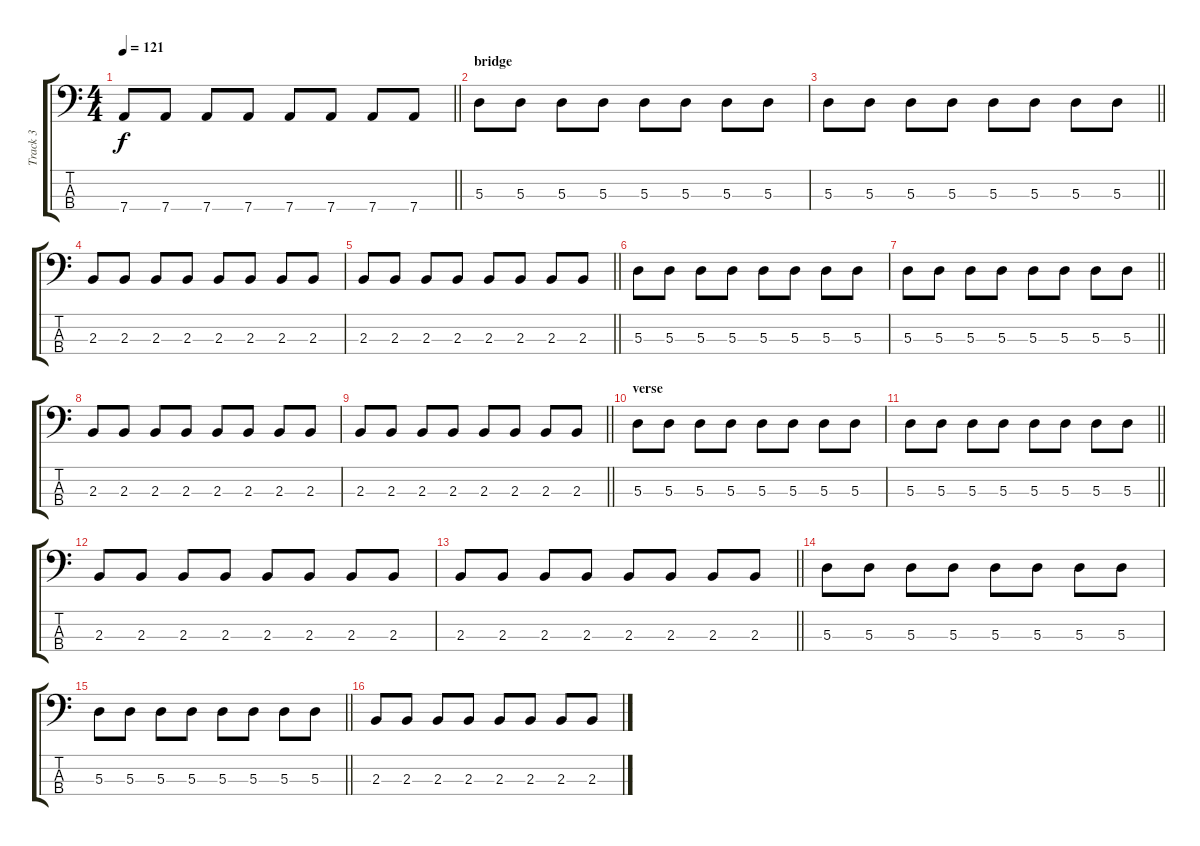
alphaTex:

\track ("Track 3" "Track 3") {instrument electricbassfinger}
\staff {score tabs}
\tuning (G2 D2 A1 D1) {hide}
\ts (4 4)
\tempo 121
\clef f4
\barLineRight lightlight
\ks c
7.4.8{dy f} 7.4.8 7.4.8 7.4.8 7.4.8 7.4.8 7.4.8 7.4.8 |
\section ("" "bridge")
5.3.8 5.3.8 5.3.8 5.3.8 5.3.8 5.3.8 5.3.8 5.3.8 |
\barLineRight lightlight
5.3.8 5.3.8 5.3.8 5.3.8 5.3.8 5.3.8 5.3.8 5.3.8 |
2.3.8 2.3.8 2.3.8 2.3.8 2.3.8 2.3.8 2.3.8 2.3.8 |
\barLineRight lightlight
2.3.8 2.3.8 2.3.8 2.3.8 2.3.8 2.3.8 2.3.8 2.3.8 |
5.3.8 5.3.8 5.3.8 5.3.8 5.3.8 5.3.8 5.3.8 5.3.8 |
\barLineRight lightlight
5.3.8 5.3.8 5.3.8 5.3.8 5.3.8 5.3.8 5.3.8 5.3.8 |
2.3.8 2.3.8 2.3.8 2.3.8 2.3.8 2.3.8 2.3.8 2.3.8 |
\barLineRight lightlight
2.3.8 2.3.8 2.3.8 2.3.8 2.3.8 2.3.8 2.3.8 2.3.8 |
\section ("" "verse")
5.3.8 5.3.8 5.3.8 5.3.8 5.3.8 5.3.8 5.3.8 5.3.8 |
\barLineRight lightlight
5.3.8 5.3.8 5.3.8 5.3.8 5.3.8 5.3.8 5.3.8 5.3.8 |
2.3.8 2.3.8 2.3.8 2.3.8 2.3.8 2.3.8 2.3.8 2.3.8 |
\barLineRight lightlight
2.3.8 2.3.8 2.3.8 2.3.8 2.3.8 2.3.8 2.3.8 2.3.8 |
5.3.8 5.3.8 5.3.8 5.3.8 5.3.8 5.3.8 5.3.8 5.3.8 |
\barLineRight lightlight
5.3.8 5.3.8 5.3.8 5.3.8 5.3.8 5.3.8 5.3.8 5.3.8 |
2.3.8 2.3.8 2.3.8 2.3.8 2.3.8 2.3.8 2.3.8 2.3.8
